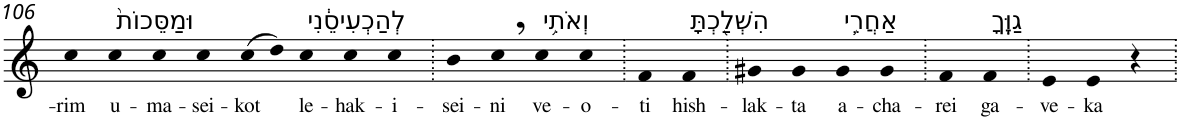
**kern	**text
*part1	*part1
*staff1	*staff1
*I"Piano	*
*I'Pno	*
!!LO:PB:g=z
*clefG2	*
*k[]	*
=106	=106
!	!LO:LY:b
4cc	-rim
!LO:TX:a:t=וּמַסֵּכוֹת֙	!
!	!LO:LY:b
4cc	u-
!	!LO:LY:b
4cc	-ma-
!	!LO:LY:b
4cc	-sei-
!	!LO:LY:b
(>8cc	-kot
8dd)	.
!LO:TX:a:t=לְהַכְעִיסֵ֔נִי	!
!	!LO:LY:b
4cc	le-
!	!LO:LY:b
4cc	-hak-
!	!LO:LY:b
4cc	-i-
=107.	=107.
!	!LO:LY:b
4b	-sei-
!	!LO:LY:b
4cc,	-ni
!LO:TX:a:t=וְאֹתִ֥י	!
!	!LO:LY:b
4cc	ve-
!	!LO:LY:b
4cc	-o-
=108.	=108.
!	!LO:LY:b
4f	-ti
!LO:TX:a:t=הִשְׁלַ֖כְתָּ	!
!	!LO:LY:b
4f	hish-
=109.	=109.
!	!LO:LY:b
4g#X	-lak-
!	!LO:LY:b
4g#	-ta
!LO:TX:a:t=אַחֲרֵ֥י	!
!	!LO:LY:b
4g#	a-
!	!LO:LY:b
4g#	-cha-
=110.	=110.
!	!LO:LY:b
4f	-rei
!LO:TX:a:t=גַוֶּֽךָ	!
!	!LO:LY:b
4f	ga-
=111.	=111.
!	!LO:LY:b
4e	-ve-
!	!LO:LY:b
4e	-ka
4r	.
=.	=.
*-	*-
